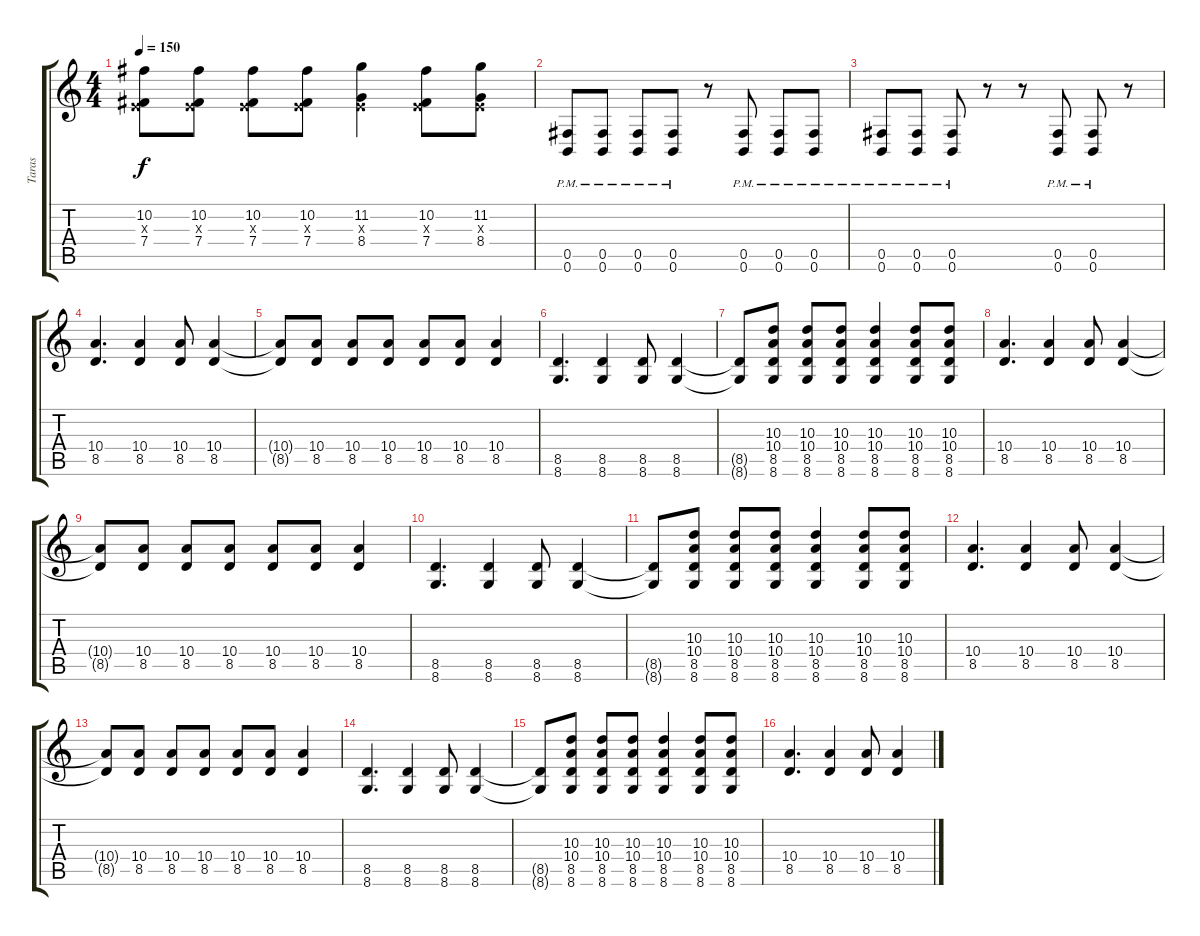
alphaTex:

\track ("Taras" "Taras") {instrument distortionguitar}
\staff {score tabs}
\tuning (Db4 Ab3 E3 B2 Gb2 B1) {hide}
\ts (4 4)
\tempo 150
\clef g2
\ks c
(10.2 0.3{x} 7.4).8{dy f} (10.2 0.3{x} 7.4).8 (10.2 0.3{x} 7.4).8 (10.2 0.3{x} 7.4).8 (11.2 0.3{x} 8.4).4 (10.2 0.3{x} 7.4).8 (11.2 0.3{x} 8.4).8 |
(0.5{pm} 0.6{pm}).8 (0.5{pm} 0.6{pm}).8 (0.5{pm} 0.6{pm}).8 (0.5{pm} 0.6{pm}).8 r.8 (0.5{pm} 0.6{pm}).8 (0.5{pm} 0.6{pm}).8 (0.5{pm} 0.6{pm}).8 |
(0.5{pm} 0.6{pm}).8 (0.5{pm} 0.6{pm}).8 (0.5{pm} 0.6{pm}).8 r.8 r.8 (0.5{pm} 0.6{pm}).8 (0.5{pm} 0.6{pm}).8 r.8 |
(10.4 8.5).4{d instrument electricguitarclean} (10.4 8.5).4 (10.4 8.5).8 (10.4 8.5).4 |
(10.4{t} 8.5{t}).8 (10.4 8.5).8 (10.4 8.5).8 (10.4 8.5).8 (10.4 8.5).8 (10.4 8.5).8 (10.4 8.5).4 |
(8.5 8.6).4{d} (8.5 8.6).4 (8.5 8.6).8 (8.5 8.6).4 |
(8.5{t} 8.6{t}).8 (10.3 10.4 8.5 8.6).8 (10.3 10.4 8.5 8.6).8 (10.3 10.4 8.5 8.6).8 (10.3 10.4 8.5 8.6).4 (10.3 10.4 8.5 8.6).8 (10.3 10.4 8.5 8.6).8 |
(10.4 8.5).4{d} (10.4 8.5).4 (10.4 8.5).8 (10.4 8.5).4 |
(10.4{t} 8.5{t}).8 (10.4 8.5).8 (10.4 8.5).8 (10.4 8.5).8 (10.4 8.5).8 (10.4 8.5).8 (10.4 8.5).4 |
(8.5 8.6).4{d} (8.5 8.6).4 (8.5 8.6).8 (8.5 8.6).4 |
(8.5{t} 8.6{t}).8 (10.3 10.4 8.5 8.6).8 (10.3 10.4 8.5 8.6).8 (10.3 10.4 8.5 8.6).8 (10.3 10.4 8.5 8.6).4 (10.3 10.4 8.5 8.6).8 (10.3 10.4 8.5 8.6).8 |
(10.4 8.5).4{d} (10.4 8.5).4 (10.4 8.5).8 (10.4 8.5).4 |
(10.4{t} 8.5{t}).8 (10.4 8.5).8 (10.4 8.5).8 (10.4 8.5).8 (10.4 8.5).8 (10.4 8.5).8 (10.4 8.5).4 |
(8.5 8.6).4{d} (8.5 8.6).4 (8.5 8.6).8 (8.5 8.6).4 |
(8.5{t} 8.6{t}).8 (10.3 10.4 8.5 8.6).8 (10.3 10.4 8.5 8.6).8 (10.3 10.4 8.5 8.6).8 (10.3 10.4 8.5 8.6).4 (10.3 10.4 8.5 8.6).8 (10.3 10.4 8.5 8.6).8 |
(10.4 8.5).4{d} (10.4 8.5).4 (10.4 8.5).8 (10.4 8.5).4
